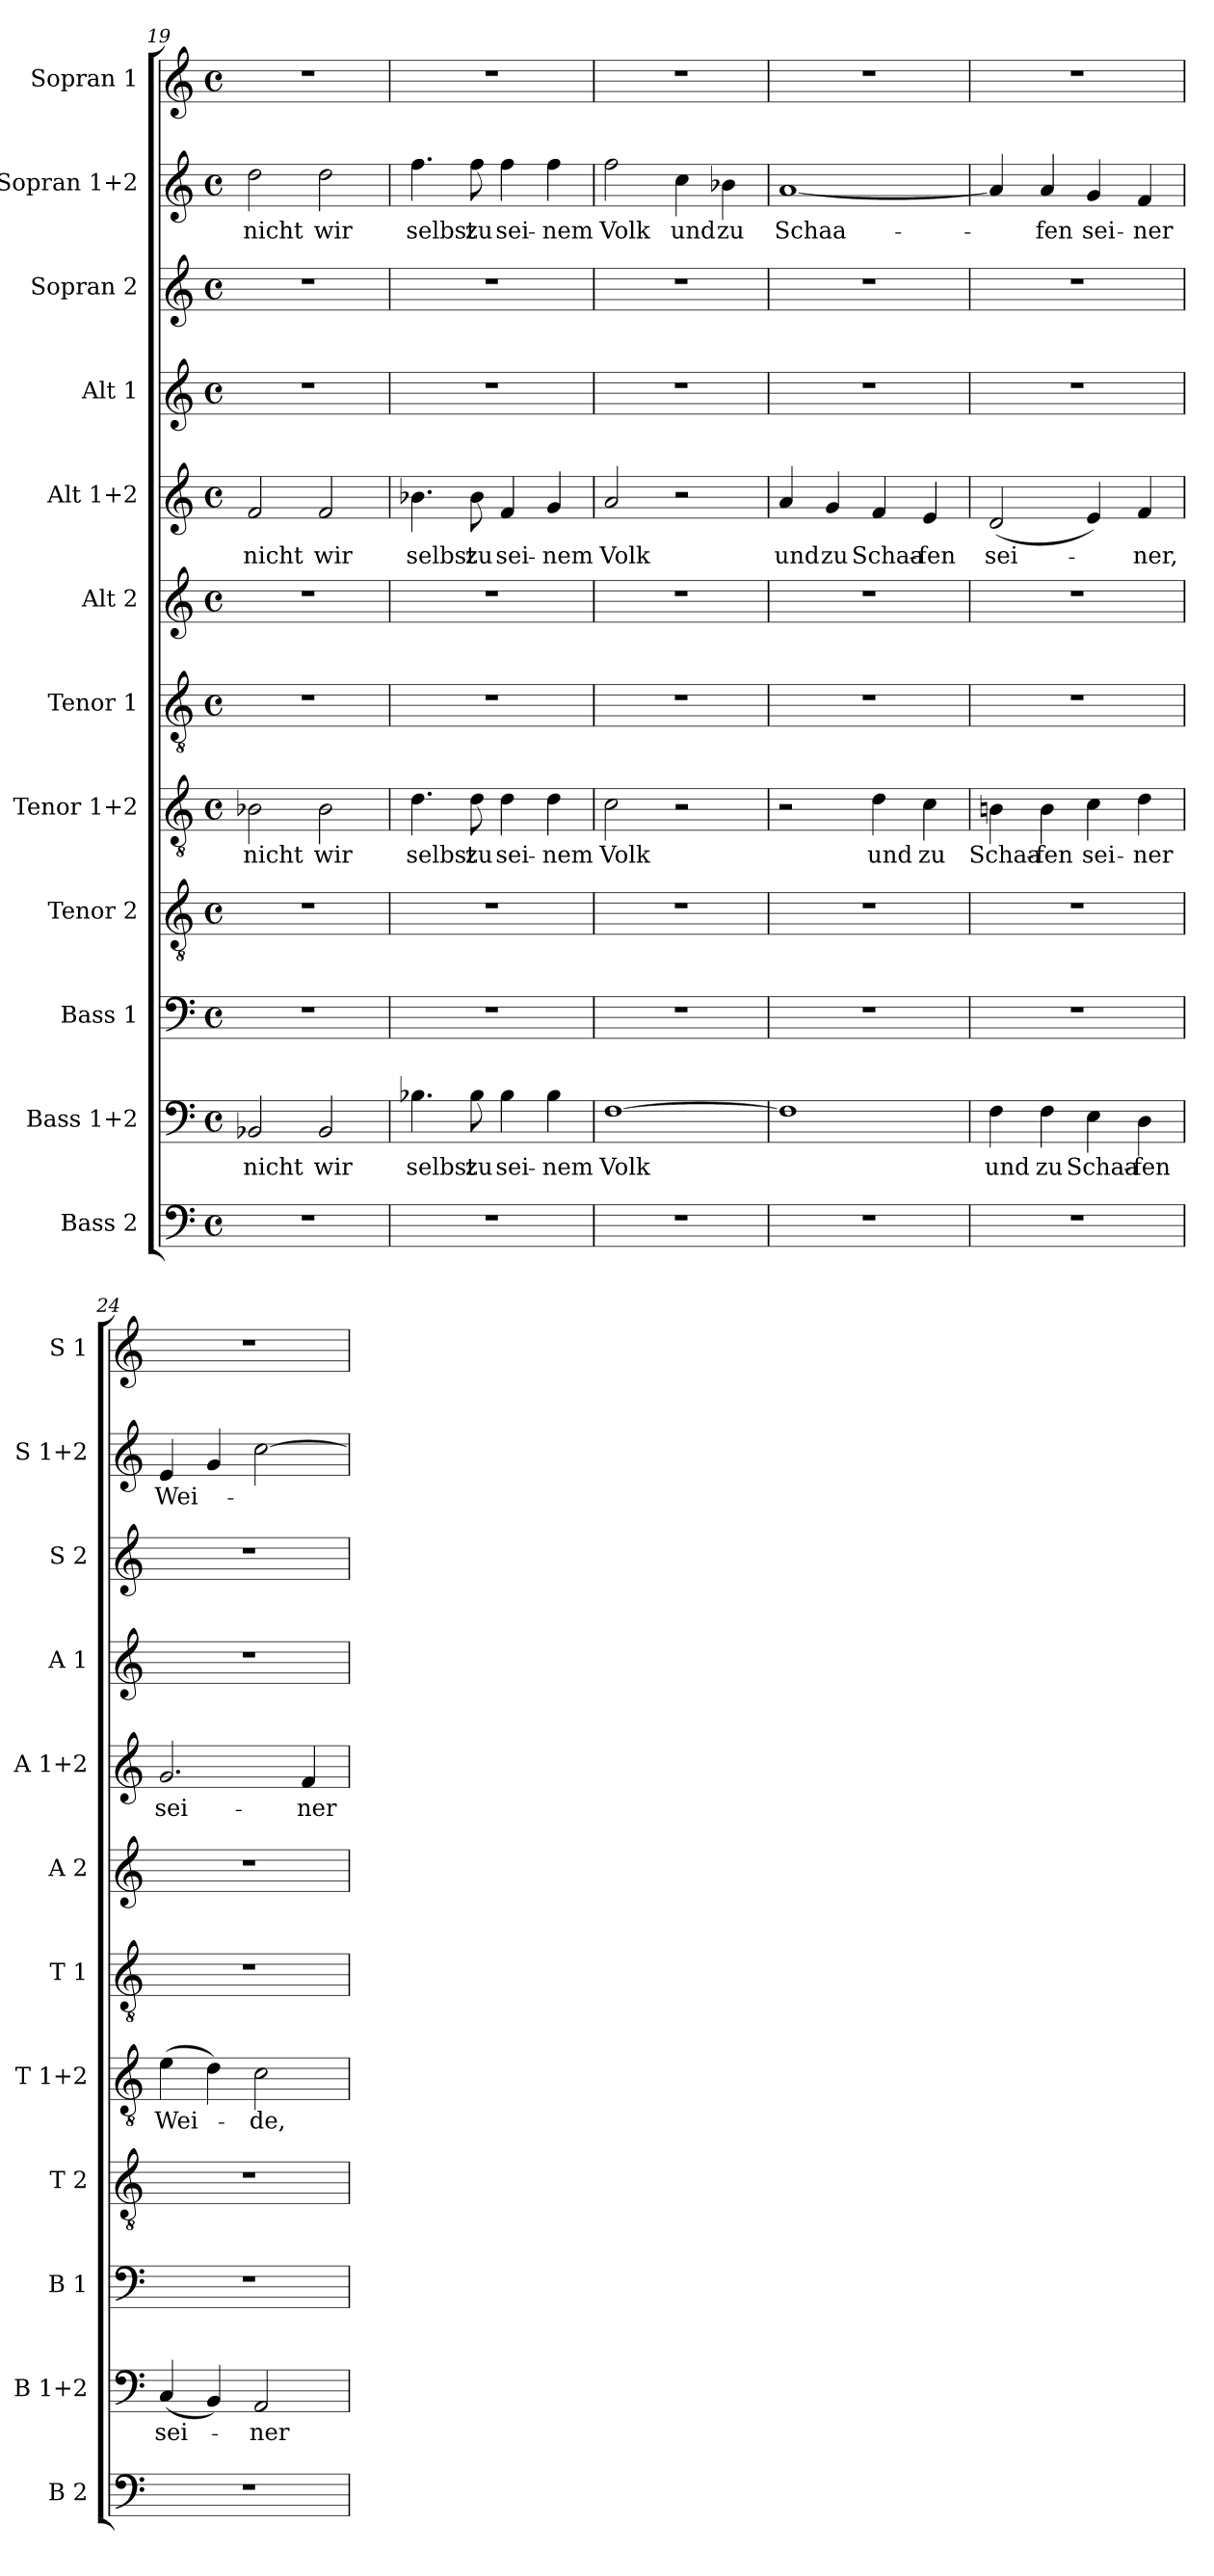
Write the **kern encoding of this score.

**kern	**kern	**text	**kern	**kern	**kern	**text	**kern	**kern	**kern	**text	**kern	**kern	**kern	**text	**kern
*part12	*part11	*part11	*part10	*part9	*part8	*part8	*part7	*part6	*part5	*part5	*part4	*part3	*part2	*part2	*part1
*staff12	*staff11	*staff11	*staff10	*staff9	*staff8	*staff8	*staff7	*staff6	*staff5	*staff5	*staff4	*staff3	*staff2	*staff2	*staff1
*I"Bass 2	*I"Bass 1+2	*	*I"Bass 1	*I"Tenor 2	*I"Tenor 1+2	*	*I"Tenor 1	*I"Alt 2	*I"Alt 1+2	*	*I"Alt 1	*I"Sopran 2	*I"Sopran 1+2	*	*I"Sopran 1
*I'B 2	*I'B 1+2	*	*I'B 1	*I'T 2	*I'T 1+2	*	*I'T 1	*I'A 2	*I'A 1+2	*	*I'A 1	*I'S 2	*I'S 1+2	*	*I'S 1
!!LO:PB:g=z
*clefF4	*clefF4	*	*clefF4	*clefGv2	*clefGv2	*	*clefGv2	*clefG2	*clefG2	*	*clefG2	*clefG2	*clefG2	*	*clefG2
*k[]	*k[]	*	*k[]	*k[]	*k[]	*	*k[]	*k[]	*k[]	*	*k[]	*k[]	*k[]	*	*k[]
*M4/4	*M4/4	*	*M4/4	*M4/4	*M4/4	*	*M4/4	*M4/4	*M4/4	*	*M4/4	*M4/4	*M4/4	*	*M4/4
*met(c)	*met(c)	*	*met(c)	*met(c)	*met(c)	*	*met(c)	*met(c)	*met(c)	*	*met(c)	*met(c)	*met(c)	*	*met(c)
=19	=19	=19	=19	=19	=19	=19	=19	=19	=19	=19	=19	=19	=19	=19	=19
!	!	!LO:LY:b	!	!	!	!LO:LY:b	!	!	!	!LO:LY:b	!	!	!	!LO:LY:b	!
1r	2BB-X/	nicht	1r	1r	2B-X\	nicht	1r	1r	2f/	nicht	1r	1r	2dd\	nicht	1r
!	!	!LO:LY:b	!	!	!	!LO:LY:b	!	!	!	!LO:LY:b	!	!	!	!LO:LY:b	!
.	2BB-/	wir	.	.	2B-\	wir	.	.	2f/	wir	.	.	2dd\	wir	.
=20	=20	=20	=20	=20	=20	=20	=20	=20	=20	=20	=20	=20	=20	=20	=20
!	!	!LO:LY:b	!	!	!	!LO:LY:b	!	!	!	!LO:LY:b	!	!	!	!LO:LY:b	!
1r	4.B-X\	selbst	1r	1r	4.d\	selbst	1r	1r	4.b-X\	selbst	1r	1r	4.ff\	selbst	1r
!	!	!LO:LY:b	!	!	!	!LO:LY:b	!	!	!	!LO:LY:b	!	!	!	!LO:LY:b	!
.	8B-\	zu	.	.	8d\	zu	.	.	8b-\	zu	.	.	8ff\	zu	.
!	!	!LO:LY:b	!	!	!	!LO:LY:b	!	!	!	!LO:LY:b	!	!	!	!LO:LY:b	!
.	4B-\	sei-	.	.	4d\	sei-	.	.	4f/	sei-	.	.	4ff\	sei-	.
!	!	!LO:LY:b	!	!	!	!LO:LY:b	!	!	!	!LO:LY:b	!	!	!	!LO:LY:b	!
.	4B-\	-nem	.	.	4d\	-nem	.	.	4g/	-nem	.	.	4ff\	-nem	.
=21	=21	=21	=21	=21	=21	=21	=21	=21	=21	=21	=21	=21	=21	=21	=21
!	!	!LO:LY:b	!	!	!	!LO:LY:b	!	!	!	!LO:LY:b	!	!	!	!LO:LY:b	!
1r	[1F	Volk	1r	1r	2c\	Volk	1r	1r	2a/	Volk	1r	1r	2ff\	Volk	1r
!	!	!	!	!	!	!	!	!	!	!	!	!	!	!LO:LY:b	!
.	.	.	.	.	2r	.	.	.	2r	.	.	.	4cc\	und	.
!	!	!	!	!	!	!	!	!	!	!	!	!	!	!LO:LY:b	!
.	.	.	.	.	.	.	.	.	.	.	.	.	4b-X\	zu	.
=22	=22	=22	=22	=22	=22	=22	=22	=22	=22	=22	=22	=22	=22	=22	=22
!	!	!	!	!	!	!	!	!	!	!LO:LY:b	!	!	!	!LO:LY:b	!
1r	1F]	.	1r	1r	2r	.	1r	1r	4a/	und	1r	1r	[1a	Schaa-	1r
!	!	!	!	!	!	!	!	!	!	!LO:LY:b	!	!	!	!	!
.	.	.	.	.	.	.	.	.	4g/	zu	.	.	.	.	.
!	!	!	!	!	!	!LO:LY:b	!	!	!	!LO:LY:b	!	!	!	!	!
.	.	.	.	.	4d\	und	.	.	4f/	Schaa-	.	.	.	.	.
!	!	!	!	!	!	!LO:LY:b	!	!	!	!LO:LY:b	!	!	!	!	!
.	.	.	.	.	4c\	zu	.	.	4e/	-fen	.	.	.	.	.
=23	=23	=23	=23	=23	=23	=23	=23	=23	=23	=23	=23	=23	=23	=23	=23
!	!	!LO:LY:b	!	!	!	!LO:LY:b	!	!	!	!LO:LY:b	!	!	!	!	!
1r	4F\	und	1r	1r	4Bn\	Schaa-	1r	1r	(2d/	sei-	1r	1r	4a/]	.	1r
!	!	!LO:LY:b	!	!	!	!LO:LY:b	!	!	!	!	!	!	!	!LO:LY:b	!
.	4F\	zu	.	.	4B\	-fen	.	.	.	.	.	.	4a/	-fen	.
!	!	!LO:LY:b	!	!	!	!LO:LY:b	!	!	!	!	!	!	!	!LO:LY:b	!
.	4E\	Schaa-	.	.	4c\	sei-	.	.	4e/)	.	.	.	4g/	sei-	.
!	!	!LO:LY:b	!	!	!	!LO:LY:b	!	!	!	!LO:LY:b	!	!	!	!LO:LY:b	!
.	4D\	-fen	.	.	4d\	-ner	.	.	4f/	-ner,	.	.	4f/	-ner	.
=24	=24	=24	=24	=24	=24	=24	=24	=24	=24	=24	=24	=24	=24	=24	=24
!	!	!LO:LY:b	!	!	!	!LO:LY:b	!	!	!	!LO:LY:b	!	!	!	!LO:LY:b	!
1r	(4C/	sei-	1r	1r	(>4e\	Wei-	1r	1r	2.g/	sei-	1r	1r	4e/	Wei-	1r
.	4BB/)	.	.	.	4d\)	.	.	.	.	.	.	.	4g/	.	.
!	!	!LO:LY:b	!	!	!	!LO:LY:b	!	!	!	!	!	!	!	!	!
.	2AA/	-ner	.	.	2c\	-de,	.	.	.	.	.	.	[2cc\	.	.
!	!	!	!	!	!	!	!	!	!	!LO:LY:b	!	!	!	!	!
.	.	.	.	.	.	.	.	.	4f/	-ner	.	.	.	.	.
=	=	=	=	=	=	=	=	=	=	=	=	=	=	=	=
*-	*-	*-	*-	*-	*-	*-	*-	*-	*-	*-	*-	*-	*-	*-	*-
